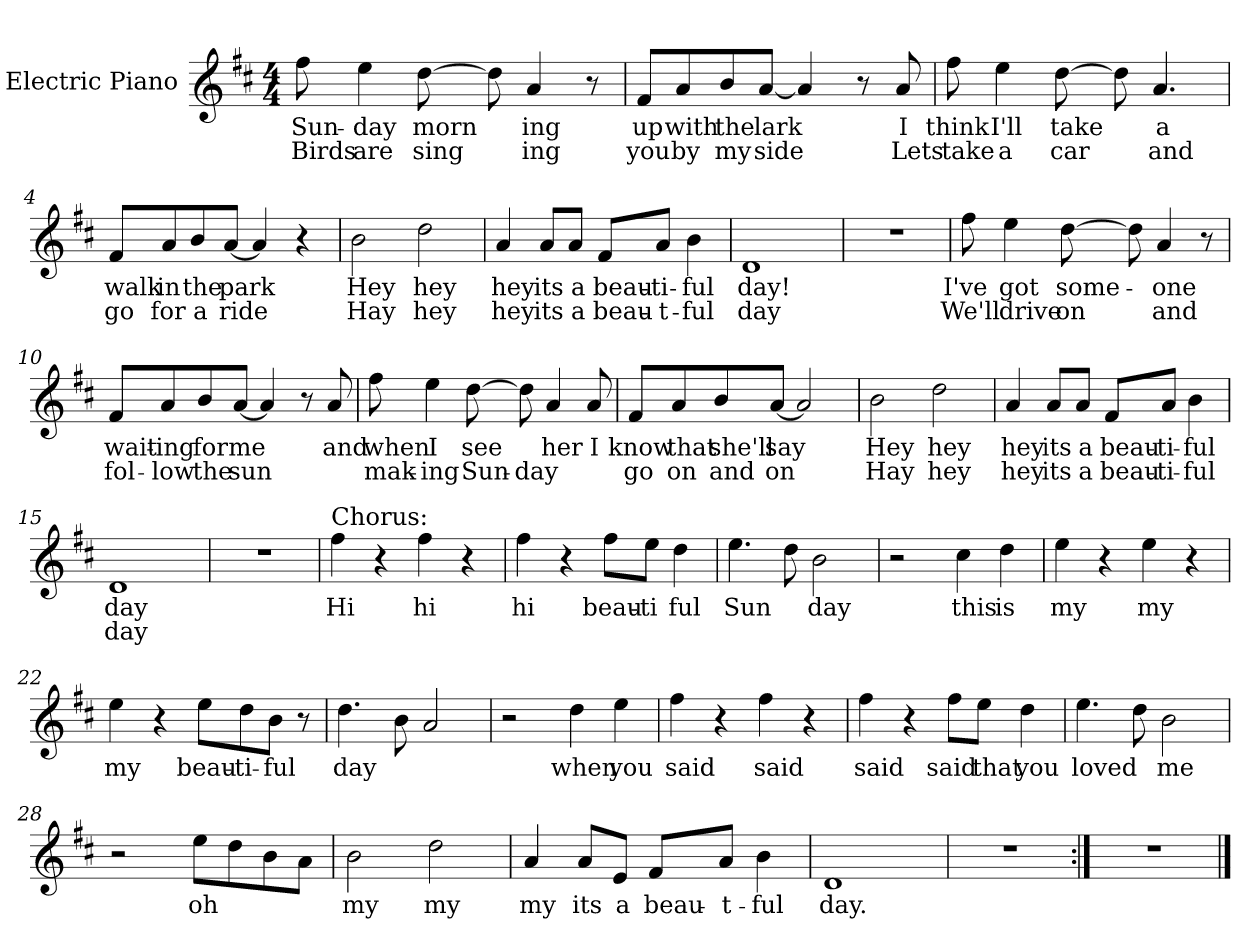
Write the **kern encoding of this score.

**kern	**text	**text
*part1	*part1	*part1
*staff1	*staff1	*staff1
*I"Electric Piano	*	*
*I'E.Pno	*	*
*clefG2	*	*
*k[f#c#]	*	*
*D:	*	*
*M4/4	*	*
=1	=1	=1
8ff#\	Sun-	Birds
4ee\	-day	are
[8dd\	morn	sing
8dd\]	.	.
4a/	ing	ing
8r	.	.
=2	=2	=2
8f#/L	up	you
8a/	with	by
8b/	the	my
[8a/J	lark	side
4a/]	.	.
8r	.	.
8a/	I	Lets
=3	=3	=3
8ff#\	think	take
4ee\	I'll	a
[8dd\	take	car
8dd\]	.	.
4.a/	a	and
=4	=4	=4
8f#/L	walk	go
8a/	in	for
8b/	the	a
[8a/J	park	ride
4a/]	.	.
4r	.	.
!!LO:LB:g=z
=5	=5	=5
2b\	Hey	Hay
2dd\	hey	hey
=6	=6	=6
4a/	hey	hey
8a/L	its	its
8a/J	a	a
8f#/L	beau-	beau-
8a/J	-ti-	-t-
4b\	-ful	-ful
=7	=7	=7
1d	day!	day
=8	=8	=8
1r	.	.
!!LO:LB:g=z
=9	=9	=9
8ff#\	I've	We'll
4ee\	got	drive
[8dd\	some-	on
8dd\]	.	.
4a/	one	and
8r	.	.
=10	=10	=10
8f#/L	wait-	fol-
8a/	-ing	-low
8b/	for	the
[8a/J	me	sun
4a/]	.	.
8r	.	.
8a/	and	.
=11	=11	=11
8ff#\	when	mak-
4ee\	I	-ing
[8dd\	see	Sun-
8dd\]	.	-day
4a/	her	.
8a/	I	.
=12	=12	=12
8f#/L	know	go
8a/	that	on
8b/	she'll	and
[8a/J	say	on
2a/]	.	.
!!LO:LB:g=z
=13	=13	=13
2b\	Hey	Hay
2dd\	hey	hey
=14	=14	=14
4a/	hey	hey
8a/L	its	its
8a/J	a	a
8f#/L	beau-	beau-
8a/J	-ti-	-ti-
4b\	-ful	-ful
=15	=15	=15
1d	day	day
=16	=16	=16
1r	.	.
!!LO:LB:g=z
=17	=17	=17
!LO:TX:a:t=Chorus&colon;	!	!
4ff#\	Hi	.
4r	.	.
4ff#\	hi	.
4r	.	.
=18	=18	=18
4ff#\	hi	.
4r	.	.
8ff#\L	beau-	.
8ee\J	-ti	.
4dd\	ful	.
=19	=19	=19
4.ee\	Sun	.
8dd\	.	.
2b\	day	.
=20	=20	=20
2r	.	.
4cc#\	this	.
4dd\	is	.
!!LO:LB:g=z
=21	=21	=21
4ee\	my	.
4r	.	.
4ee\	my	.
4r	.	.
=22	=22	=22
4ee\	my	.
4r	.	.
8ee\L	beau-	.
8dd\	-ti-	.
8b\J	-ful	.
8r	.	.
=23	=23	=23
4.dd\	day	.
8b\	.	.
2a/	.	.
=24	=24	=24
2r	.	.
4dd\	when	.
4ee\	you	.
!!LO:LB:g=z
=25	=25	=25
4ff#\	said	.
4r	.	.
4ff#\	said	.
4r	.	.
=26	=26	=26
4ff#\	said	.
4r	.	.
8ff#\L	said	.
8ee\J	that	.
4dd\	you	.
=27	=27	=27
4.ee\	loved	.
8dd\	.	.
2b\	me	.
=28	=28	=28
2r	.	.
8ee\L	oh	.
8dd\	.	.
8b\	.	.
8a\J	.	.
!!LO:LB:g=z
=29	=29	=29
2b\	my	.
2dd\	my	.
=30	=30	=30
4a/	my	.
8a/L	its	.
8e/J	a	.
8f#/L	beau-	.
8a/J	-t-	.
4b\	-ful	.
=31	=31	=31
1d	day.	.
=32	=32	=32
1r	.	.
=33:|!	=33:|!	=33:|!
1r	.	.
==	==	==
*-	*-	*-
